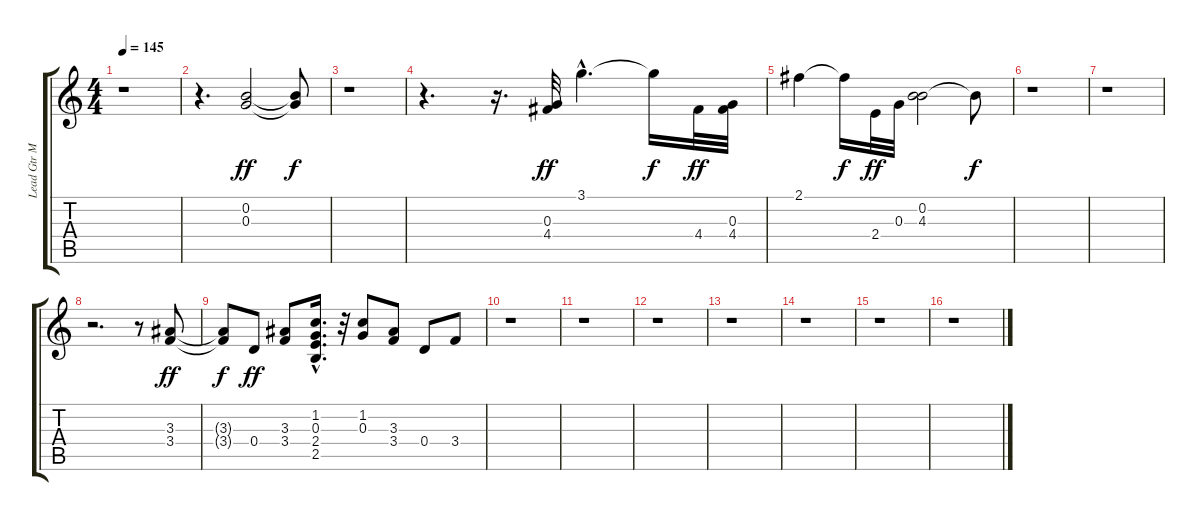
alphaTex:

\track ("Lead Gtr Muted" "Lead Gtr M") {instrument electricguitarmuted}
\staff {score tabs}
\tuning (E4 B3 G3 D3 A2 E2) {hide}
\ts (4 4)
\tempo 145
\clef g2
\ks c
r.1{dy ff} |
r.4{d} (0.2 0.3).2 (0.2{t} 0.3{t}).8{dy f} |
r.1 |
r.4{d} r.16{d} (0.3 4.4).32{dy ff} 3.1{hac}.4{d} 3.1{t}.16{dy f} 4.4.32{dy ff} (0.3 4.4).32 |
2.1.4 2.1{t}.16{dy f} 2.4.32{dy ff} 0.3.32 (0.2 4.3).2 4.3{t}.8{dy f} |
r.1 |
r.1 |
r.2{d} r.8 (3.3 3.4).8{dy ff} |
(3.3{t} 3.4{t}).8{dy f} 0.4.8{dy ff} (3.3 3.4).8 (1.2 0.3 2.4{hac} 2.5{hac}).16{d} r.32 (1.2 0.3).8 (3.3 3.4).8 0.4.8 3.4.8 |
r.1 |
r.1 |
r.1 |
r.1 |
r.1 |
r.1 |
r.1
